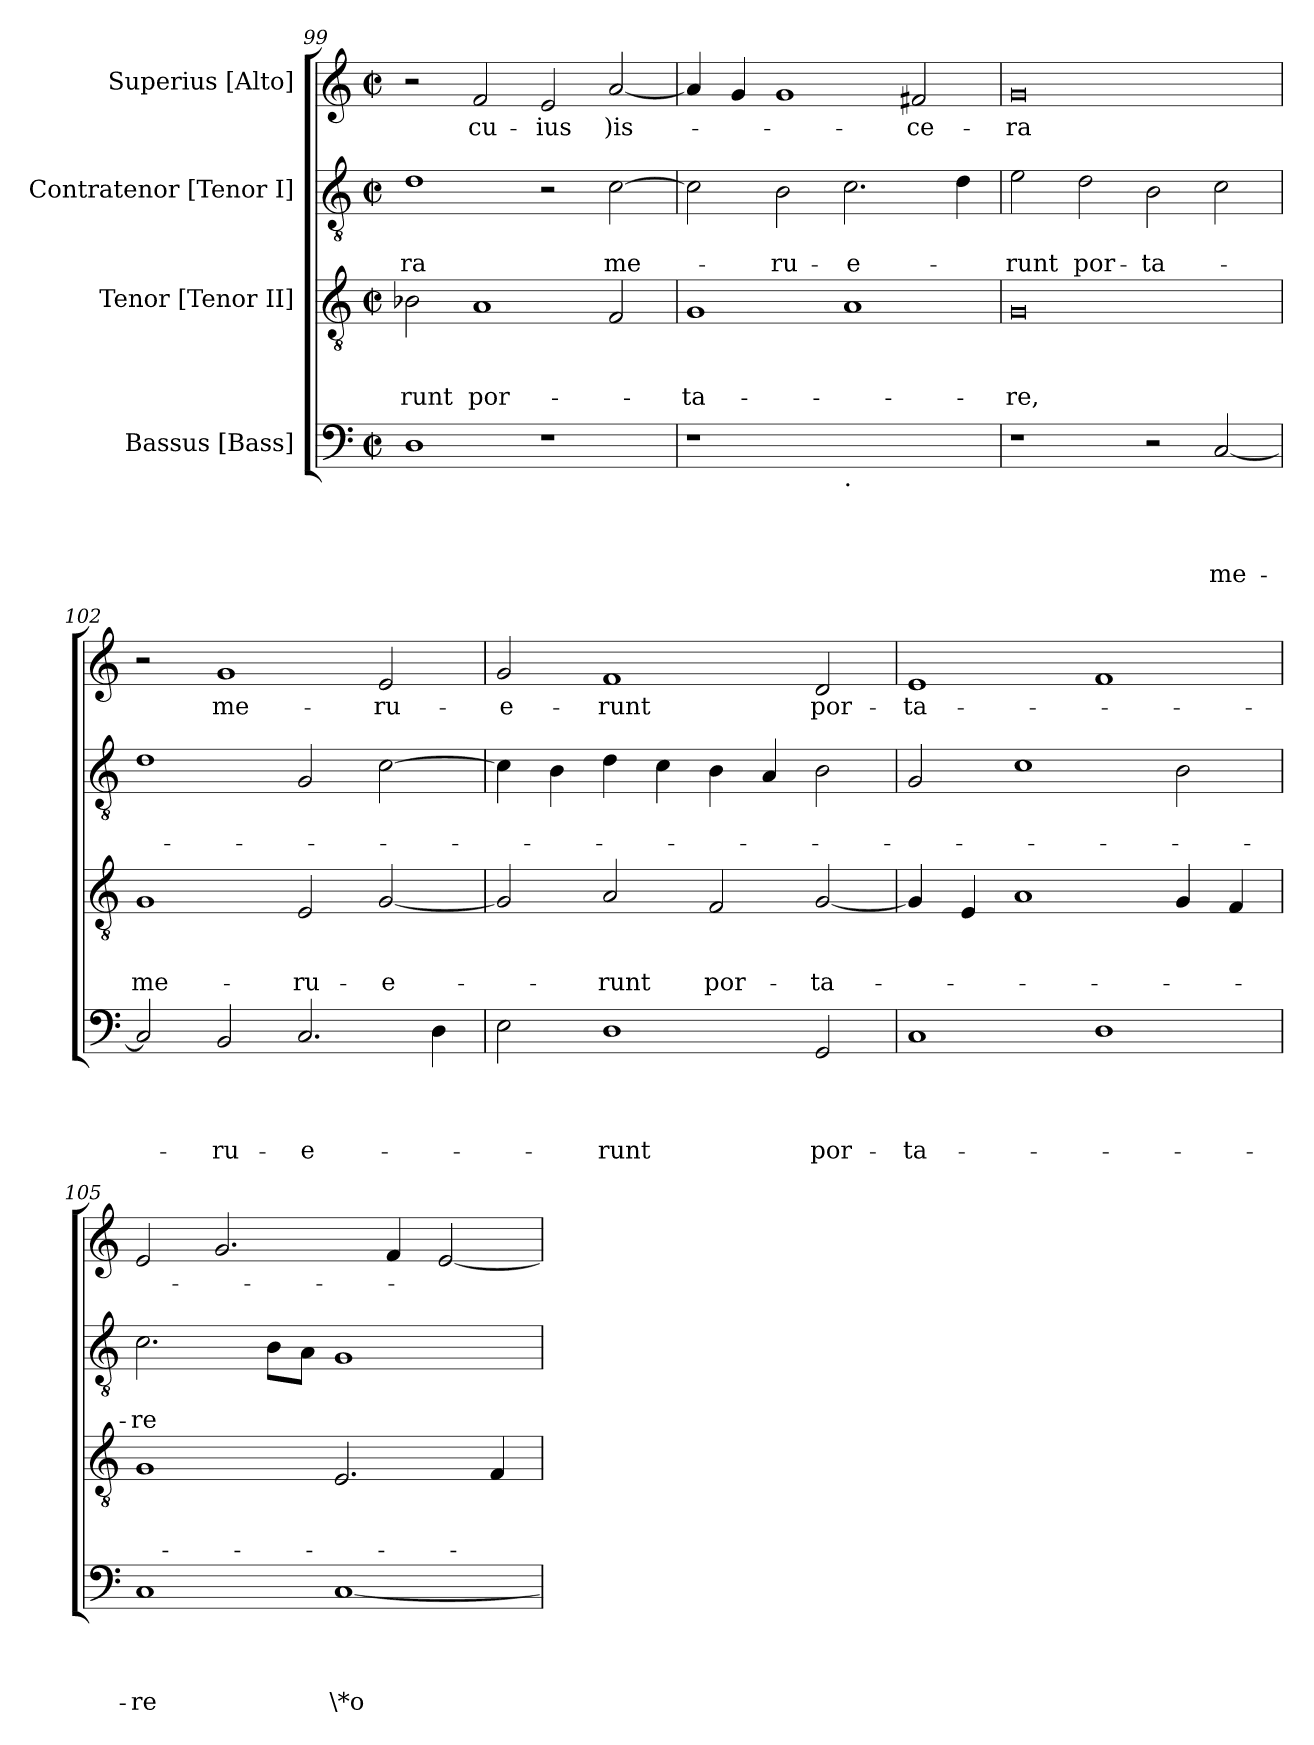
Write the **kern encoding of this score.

**kern	**text	**text	**text	**text	**kern	**text	**text	**text	**kern	**text	**text	**kern	**text
*part4	*part4	*part4	*part4	*part4	*part3	*part3	*part3	*part3	*part2	*part2	*part2	*part1	*part1
*staff4	*staff4	*staff4	*staff4	*staff4	*staff3	*staff3	*staff3	*staff3	*staff2	*staff2	*staff2	*staff1	*staff1
*I"Bassus [Bass]	*	*	*	*	*I"Tenor [Tenor II]	*	*	*	*I"Contratenor [Tenor I]	*	*	*I"Superius [Alto]	*
!!LO:PB:g=z
*clefF4	*	*	*	*	*clefGv2	*	*	*	*clefGv2	*	*	*clefG2	*
*k[]	*	*	*	*	*k[]	*	*	*	*k[]	*	*	*k[]	*
*C:	*	*	*	*	*C:	*	*	*	*C:	*	*	*C:	*
*M2/2	*	*	*	*	*M2/2	*	*	*	*M2/2	*	*	*M2/2	*
*met(c|)	*	*	*	*	*met(c|)	*	*	*	*met(c|)	*	*	*met(c|)	*
=99	=99	=99	=99	=99	=99	=99	=99	=99	=99	=99	=99	=99	=99
!	!	!	!	!	!	!	!	!LO:LY:b:rj	!	!	!LO:LY:b	!	!
1D	.	.	.	.	2B-X\	.	.	-runt	1d	.	-ra	2r	.
!	!	!	!	!	!	!	!	!LO:LY:b:rj	!	!	!	!	!LO:LY:b
.	.	.	.	.	1A	.	.	por-	.	.	.	2f/	cu-
!	!	!	!	!	!	!	!	!	!	!	!	!	!LO:LY:b
1r	.	.	.	.	.	.	.	.	2r	.	.	2e/	-ius
!	!	!	!	!	!	!	!	!	!	!	!LO:LY:b	!	!LO:LY:b
.	.	.	.	.	2F/	.	.	.	[>2c\	.	me-	[<2a/	)is-
=100	=100	=100	=100	=100	=100	=100	=100	=100	=100	=100	=100	=100	=100
!	!	!	!	!	!	!	!	!LO:LY:b:rj	!	!	!	!	!
1r	.	.	.	.	1G	.	.	-ta-	2c\]	.	.	4a/]	.
.	.	.	.	.	.	.	.	.	.	.	.	4g/	.
!	!	!	!	!	!	!	!	!	!	!	!LO:LY:b	!	!
.	.	.	.	.	.	.	.	.	2B\	.	-ru-	1g	.
!LO:TX:b:t=.	!	!	!	!	!	!	!	!	!	!	!	!	!
!	!	!	!	!	!	!	!	!	!	!	!LO:LY:b	!	!
1ryy	.	.	.	.	1A	.	.	.	2.c\	.	-e-	.	.
!	!	!	!	!	!	!	!	!	!	!	!	!	!LO:LY:b
.	.	.	.	.	.	.	.	.	.	.	.	2f#X/	-ce-
.	.	.	.	.	.	.	.	.	4d\	.	.	.	.
=101	=101	=101	=101	=101	=101	=101	=101	=101	=101	=101	=101	=101	=101
!	!	!	!	!	!	!	!	!LO:LY:b:rj	!	!	!LO:LY:b	!	!LO:LY:b
1r	.	.	.	.	0G	.	.	-re,	2e\	.	-runt	0g	-ra
!	!	!	!	!	!	!	!	!	!	!	!LO:LY:b	!	!
.	.	.	.	.	.	.	.	.	2d\	.	por-	.	.
!	!	!	!	!	!	!	!	!	!	!	!LO:LY:b	!	!
2r	.	.	.	.	.	.	.	.	2B\	.	-ta-	.	.
!	!	!	!	!LO:LY:b:rj	!	!	!	!	!	!	!	!	!
[<2C/	.	.	.	me-	.	.	.	.	2c\	.	.	.	.
=102	=102	=102	=102	=102	=102	=102	=102	=102	=102	=102	=102	=102	=102
!	!	!	!	!	!	!	!	!LO:LY:b:rj	!	!	!	!	!
2C/]	.	.	.	.	1G	.	.	me-	1d	.	.	2r	.
!	!	!	!	!LO:LY:b:rj	!	!	!	!	!	!	!	!	!LO:LY:b
2BB/	.	.	.	-ru-	.	.	.	.	.	.	.	1g	me-
!	!	!	!	!LO:LY:b:rj	!	!	!	!LO:LY:b:rj	!	!	!	!	!
2.C/	.	.	.	-e-	2E/	.	.	-ru-	2G/	.	.	.	.
!	!	!	!	!	!	!	!	!LO:LY:b:rj	!	!	!	!	!LO:LY:b
.	.	.	.	.	[>2G/	.	.	-e-	[>2c\	.	.	2e/	-ru-
4D\	.	.	.	.	.	.	.	.	.	.	.	.	.
!!LO:PB:g=z
=103	=103	=103	=103	=103	=103	=103	=103	=103	=103	=103	=103	=103	=103
!	!	!	!	!	!	!	!	!	!	!	!	!	!LO:LY:b
2E\	.	.	.	.	2G/]	.	.	.	4c\]	.	.	2g/	-e-
.	.	.	.	.	.	.	.	.	4B\	.	.	.	.
!	!	!	!	!LO:LY:b:rj	!	!	!	!LO:LY:b:rj	!	!	!	!	!LO:LY:b
1D	.	.	.	-runt	2A/	.	.	-runt	4d\	.	.	1f	-runt
.	.	.	.	.	.	.	.	.	4c\	.	.	.	.
!	!	!	!	!	!	!	!	!LO:LY:b:rj	!	!	!	!	!
.	.	.	.	.	2F/	.	.	por-	4B\	.	.	.	.
.	.	.	.	.	.	.	.	.	4A/	.	.	.	.
!	!	!	!	!LO:LY:b:rj	!	!	!	!LO:LY:b:rj	!	!	!	!	!LO:LY:b
2GG/	.	.	.	por-	[<2G/	.	.	-ta-	2B\	.	.	2d/	por-
=104	=104	=104	=104	=104	=104	=104	=104	=104	=104	=104	=104	=104	=104
!	!	!	!	!LO:LY:b:rj	!	!	!	!	!	!	!	!	!LO:LY:b
1C	.	.	.	-ta-	4G/]	.	.	.	2G/	.	.	1e	-ta-
.	.	.	.	.	4E/	.	.	.	.	.	.	.	.
.	.	.	.	.	1A	.	.	.	1c	.	.	.	.
1D	.	.	.	.	.	.	.	.	.	.	.	1f	.
.	.	.	.	.	4G/	.	.	.	2B\	.	.	.	.
.	.	.	.	.	4F/	.	.	.	.	.	.	.	.
=105	=105	=105	=105	=105	=105	=105	=105	=105	=105	=105	=105	=105	=105
!	!	!	!	!LO:LY:b:rj	!	!	!	!	!	!	!LO:LY:b	!	!
1C	.	.	.	-re	1G	.	.	.	2.c\	.	-re	2e/	.
.	.	.	.	.	.	.	.	.	.	.	.	2.g/	.
.	.	.	.	.	.	.	.	.	8B\L	.	.	.	.
.	.	.	.	.	.	.	.	.	8A\J	.	.	.	.
!	!	!	!	!LO:LY:b:rj	!	!	!	!	!	!	!	!	!
[<1C	.	.	.	\*o-	2.E/	.	.	.	1G	.	.	.	.
.	.	.	.	.	.	.	.	.	.	.	.	4f/	.
.	.	.	.	.	.	.	.	.	.	.	.	[<2e/	.
.	.	.	.	.	4F/	.	.	.	.	.	.	.	.
=	=	=	=	=	=	=	=	=	=	=	=	=	=
*-	*-	*-	*-	*-	*-	*-	*-	*-	*-	*-	*-	*-	*-
